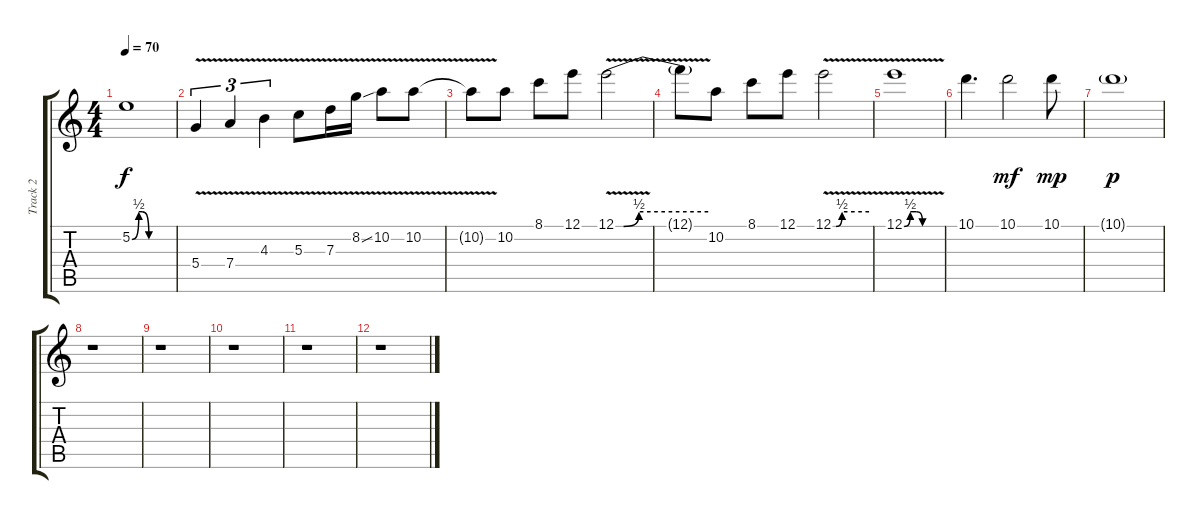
\track ("Track 2" "Track 2") {instrument distortionguitar}
\staff {score tabs}
\tuning (E4 B3 G3 D3 A2 E2) {hide}
\ts (4 4)
\tempo 70
\clef g2
\ks c
5.2{be (custom 0 0 10 2 15 2 25 0 60 0)}.1{dy f} |
5.4{v}.4{tu (3 2)} 7.4{v}.4{tu (3 2)} 4.3{v}.4{tu (3 2)} 5.3{v}.8 7.3{v}.16 8.2{v ss}.16 10.2{v}.8 10.2{v}.8 |
10.2{t}.8 10.2.8 8.1.8 12.1.8 12.1{be (custom 0 0 5 0 15 2 60 2) v}.2 |
12.1{t}.8 10.2.8 8.1.8 12.1.8 12.1{be (custom 0 0 5 0 15 2 60 2) v}.2 |
12.1{be (custom 0 0 10 2 20 2 30 0 60 0) v}.1 |
10.1.4{d} 10.1.2{dy mf} 10.1.8{dy mp} |
10.1{g}.1{dy p} |
r.1 |
r.1 |
r.1 |
r.1 |
r.1
